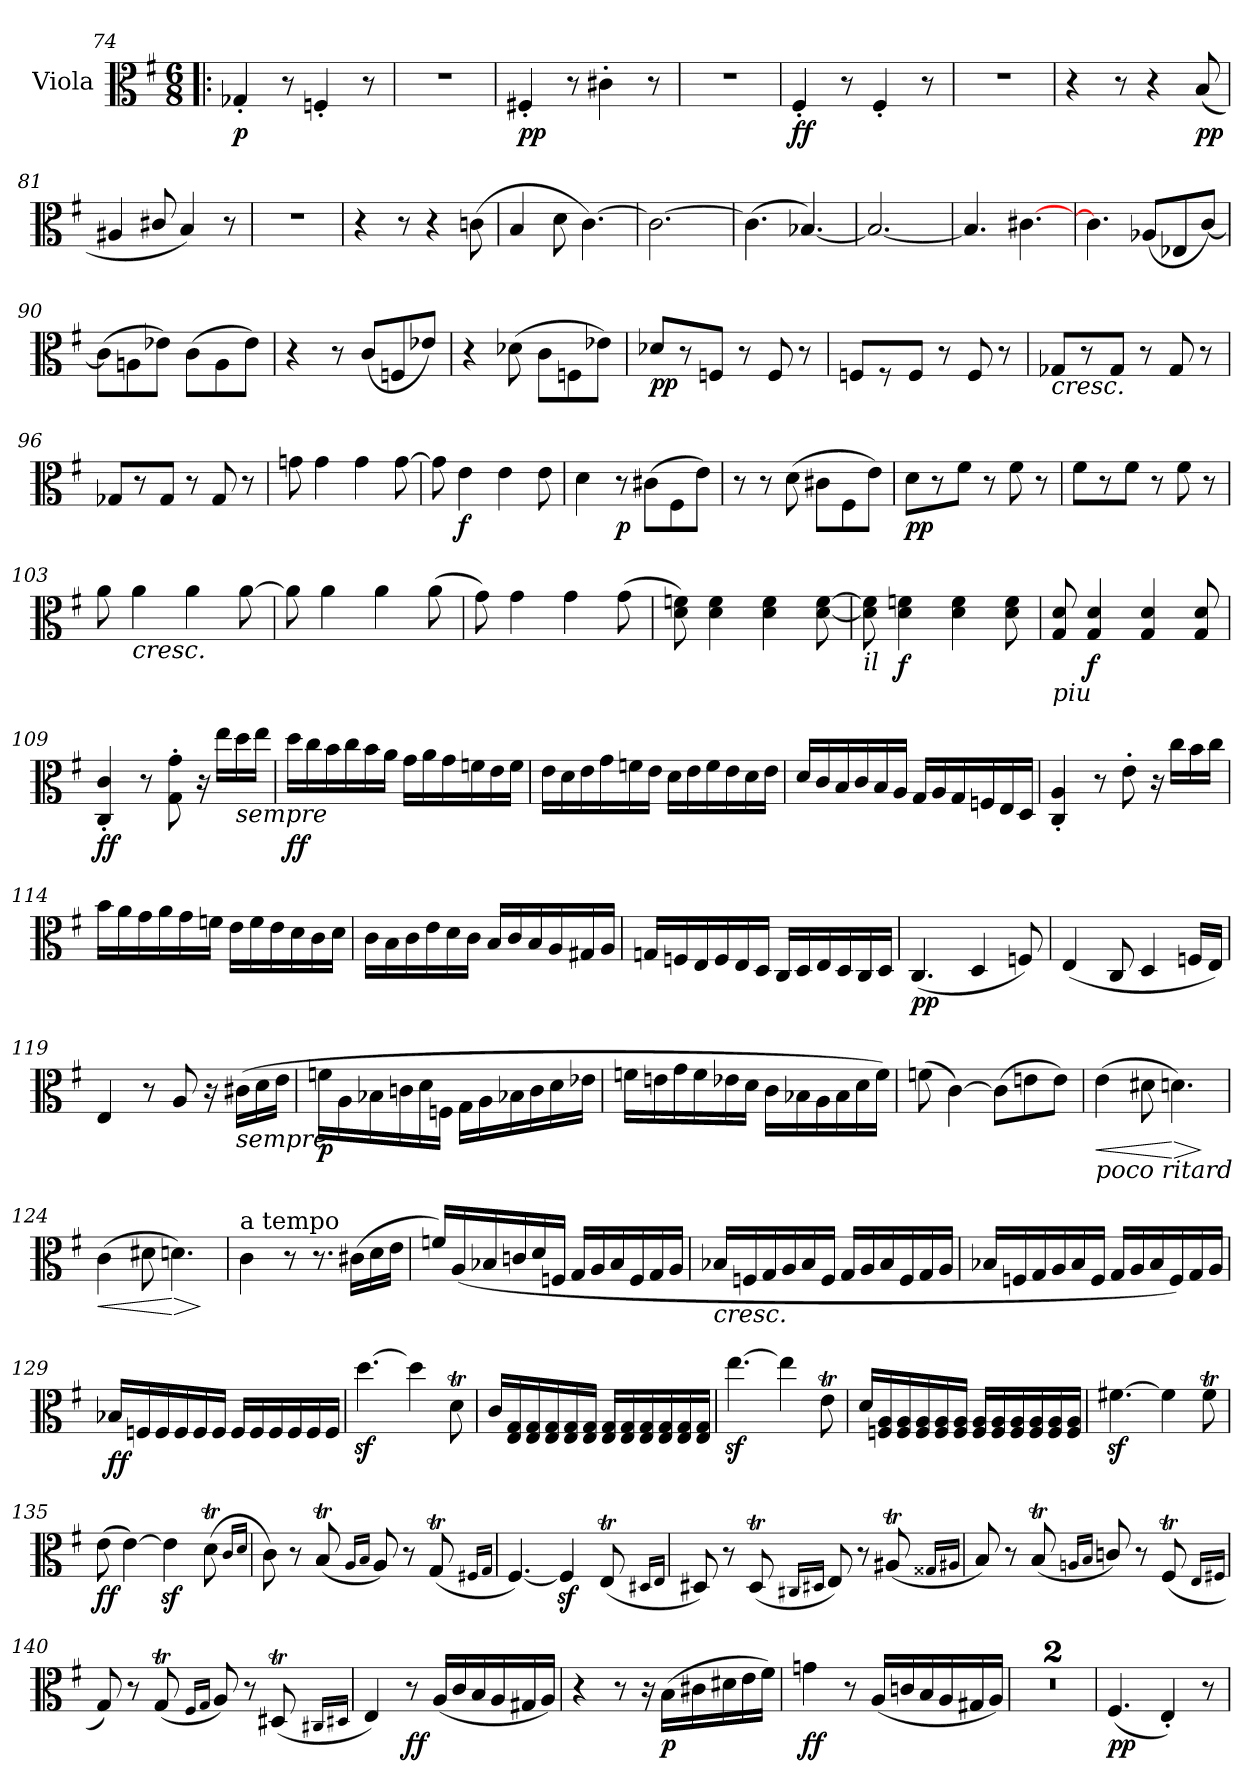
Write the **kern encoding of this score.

**kern	**dynam
*part1	*part1
*staff1	*staff1
*I"Viola	*
*I'Vla	*
!!LO:LB:g=z
*clefC3	*
*k[f#]	*
*e:	*
*M6/8	*
=74!|:	=74!|:
!	!LO:DY:b
4G-X'/	p
8r	.
4Fn'/	.
8r	.
=75	=75
2.r	.
=76	=76
!	!LO:DY:b
4F#X'/	pp
8r	.
4c#X'\	.
8r	.
=77	=77
2.r	.
=78	=78
!	!LO:DY:b
4F#'/	ff
8r	.
4F#'/	.
8r	.
=79	=79
2.r	.
=80	=80
4r	.
8r	.
4r	.
!	!LO:DY:b
(<8B/	pp
=81	=81
4A#X/	.
8c#X/	.
4B/)	.
8r	.
=82	=82
2.r	.
=83	=83
4r	.
8r	.
4r	.
(8cn\	.
=84	=84
4B/	.
8d\	.
[4.c\)	.
=85	=85
2.c\_	.
=86	=86
(4.c\]	.
[4.B-X/)	.
=87	=87
2.B-/_	.
=88	=88
4.B-/]	.
[4.c#\	.
=89	=89
4.c\]	.
(8A-X/L	.
8E-X/	.
[8c/J)	.
=90	=90
(8c\L]	.
8An\	.
8e-X\J)	.
(8c\L	.
8A\	.
8e-\J)	.
=91	=91
4r	.
8r	.
(8c/L	.
8Fn/	.
8e-X/J)	.
=92	=92
4r	.
(>8d-X\	.
8c\L	.
8Fn\	.
8e-X\J)	.
=93	=93
!	!LO:DY:b
8d-X\L	pp
8r	.
8Fn/J	.
8r	.
8F/	.
8r	.
=94	=94
8Fn/L	.
8r	.
8F/J	.
8r	.
8F/	.
8r	.
=95	=95
!LO:TX:b:i:t=cresc.	!
8G-X/L	.
8r	.
8G-/J	.
8r	.
8G-/	.
8r	.
=96	=96
8G-X/L	.
8r	.
8G-/J	.
8r	.
8G-/	.
8r	.
=97	=97
8gn\	.
4g\	.
4g\	.
[8g\	.
=98	=98
8g\]	.
!	!LO:DY:b
4e\	f
4e\	.
8e\	.
=99	=99
4d\	.
!	!LO:DY:b
8rB	p
(>8c#X\L	.
8F#\	.
8e\J)	.
=100	=100
8r	.
8r	.
(>8d\	.
8c#X\L	.
8F#\	.
8e\J)	.
=101	=101
!	!LO:DY:b
8d\L	pp
8r	.
8f#\J	.
8r	.
8f#\	.
8r	.
=102	=102
8f#\L	.
8r	.
8f#\J	.
8r	.
8f#\	.
8r	.
=103	=103
8a\	.
!LO:TX:b:i:t=cresc.	!
4a\	.
4a\	.
[8a\	.
=104	=104
8a\]	.
4a\	.
4a\	.
(8a\	.
=105	=105
8g\)	.
4g\	.
4g\	.
(8g\	.
=106	=106
8d\ 8fn\)	.
4d\ 4f\	.
4d\ 4f\	.
[8d\ [8f\	.
=107	=107
!LO:TX:b:i:t=il	!
8d]\ 8f]\	.
!	!LO:DY:b
4d\ 4fn\	f
4d\ 4f\	.
8d\ 8f\	.
=108	=108
!LO:TX:b:i:t=piu	!
8G/ 8d/	.
!	!LO:DY:b
4G/ 4d/	f
4G/ 4d/	.
8G/ 8d/	.
=109	=109
!	!LO:DY:b
4C'/ 4c'/	ff
8r	.
8G'\ 8g'\	.
16r	.
16ee\LL	.
!LO:TX:b:i:t=sempre	!
16dd\	.
16ee\JJ	.
=110	=110
!	!LO:DY:b
16dd\LL	ff
16cc\	.
16b\	.
16cc\	.
16b\	.
16a\JJ	.
16g\LL	.
16a\	.
16g\	.
16fn\	.
16e\	.
16f\JJ	.
=111	=111
16e\LL	.
16d\	.
16e\	.
16g\	.
16fn\	.
16e\JJ	.
16d\LL	.
16e\	.
16f\	.
16e\	.
16d\	.
16e\JJ	.
=112	=112
16d/LL	.
16c/	.
16B/	.
16c/	.
16B/	.
16A/JJ	.
16G/LL	.
16A/	.
16G/	.
16Fn/	.
16E/	.
16D/JJ	.
=113	=113
4C'/ 4A'/	.
8r	.
8e'\	.
16r	.
16cc\LL	.
16b\	.
16cc\JJ	.
=114	=114
16b\LL	.
16a\	.
16g\	.
16a\	.
16g\	.
16fn\JJ	.
16e\LL	.
16f\	.
16e\	.
16d\	.
16c\	.
16d\JJ	.
=115	=115
16c\LL	.
16B\	.
16c\	.
16e\	.
16d\	.
16c\JJ	.
16B/LL	.
16c/	.
16B/	.
16A/	.
16G#X/	.
16A/JJ	.
=116	=116
16Gn/LL	.
16Fn/	.
16E/	.
16F/	.
16E/	.
16D/JJ	.
16C/LL	.
16D/	.
16E/	.
16D/	.
16C/	.
16D/JJ	.
=117	=117
!	!LO:DY:b
(4.C/	pp
4D/	.
8Fn/)	.
=118	=118
(4E/	.
8C/	.
4D/	.
16Fn/LL	.
16E/JJ)	.
=119	=119
4E/	.
8r	.
8A/	.
16r	.
!LO:TX:b:i:t=sempre	!
(>16c#X\LL	.
16d\	.
16e\JJ	.
=120	=120
!	!LO:DY:b
16fn\LL	p
16A\	.
16B-X\	.
16cn\	.
16d\	.
16Fn\JJ	.
16G\LL	.
16A\	.
16B-X\	.
16c\	.
16d\	.
16e-X\JJ	.
=121	=121
16fn\LL	.
16en\	.
16g\	.
16f\	.
16e-X\	.
16d\JJ	.
16c\LL	.
16B-X\	.
16A\	.
16B-\	.
16d\	.
16f\JJ)	.
=122	=122
(8fn\	.
[4c\)	.
(8c\L]	.
8en\	.
8e\J)	.
=123	=123
!LO:TX:b:i:t=poco ritard	!
!	!LO:HP:b
(4e\	<
8d#X\	.
!	!LO:HP:n=1:b
4.dn\)	[ >
.	]
=124	=124
!	!LO:HP:b
(4c\	<
8d#X\	.
!	!LO:HP:n=1:b
4.dn\)	[ >
.	]
=125	=125
!LO:TX:a:t=a tempo	!
4c\	.
8r	.
8.r	.
(16c#X\LL	.
16d\	.
16e\JJ	.
=126	=126
16fn/LL)	.
(16A/	.
16B-X/	.
16cn/	.
16d/	.
16Fn/JJ	.
16G/LL	.
16A/	.
16B-/	.
16F/	.
16G/	.
16A/JJ	.
=127	=127
!LO:TX:b:i:t=cresc.	!
16B-X/LL	.
16Fn/	.
16G/	.
16A/	.
16B-/	.
16F/JJ	.
16G/LL	.
16A/	.
16B-/	.
16F/	.
16G/	.
16A/JJ	.
=128	=128
16B-X/LL	.
16Fn/	.
16G/	.
16A/	.
16B-/	.
16F/JJ	.
16G/LL	.
16A/	.
16B-/	.
16F/)	.
16G/	.
16A/JJ	.
=129	=129
!	!LO:DY:b
16B-X/LL	ff
16Fn/	.
16F/	.
16F/	.
16F/	.
16F/JJ	.
16F/LL	.
16F/	.
16F/	.
16F/	.
16F/	.
16F/JJ	.
=130	=130
[4.ddz<\	.
4dd\]	.
8dT\	.
=131	=131
16c/LL	.
16E/ 16G/	.
16E/ 16G/	.
16E/ 16G/	.
16E/ 16G/	.
16E/ 16G/JJ	.
16E/ 16G/LL	.
16E/ 16G/	.
16E/ 16G/	.
16E/ 16G/	.
16E/ 16G/	.
16E/ 16G/JJ	.
=132	=132
[4.eez<\	.
4ee\]	.
8eT\	.
=133	=133
16d/LL	.
16Fn/ 16A/	.
16F/ 16A/	.
16F/ 16A/	.
16F/ 16A/	.
16F/ 16A/JJ	.
16F/ 16A/LL	.
16F/ 16A/	.
16F/ 16A/	.
16F/ 16A/	.
16F/ 16A/	.
16F/ 16A/JJ	.
=134	=134
[4.f#Xz<\	.
4f#\]	.
8f#t\	.
=135	=135
!	!LO:DY:b
(8e\	ff
[4e\)	.
4ez<\]	.
(8dT\	.
16qc/LL	.
16qd/JJ	.
=136	=136
8c\)	.
8r	.
(8Bt/	.
16qA/LL	.
16qB/JJ	.
8A/)	.
8r	.
(8GT/	.
16qF#X/LL	.
16qG/JJ	.
=137	=137
[4.F#/)	.
4F#z</]	.
(8ET/	.
16qD#X/LL	.
16qE/JJ	.
=138	=138
8D#X/)	.
8r	.
(8D#t/	.
16qC#X/LL	.
16qD#X/JJ	.
8E/)	.
8r	.
(8A#Xt/	.
16qG##X/LL	.
16qA#X/JJ	.
=139	=139
8B/)	.
8r	.
(<8Bt/	.
16qAn/LL	.
16qB/JJ	.
8cn/)	.
8r	.
(8F#t/	.
16qE/LL	.
16qF#X/JJ	.
=140	=140
8G/)	.
8r	.
(8GT/	.
16qF#/LL	.
16qG/JJ	.
8A/)	.
8r	.
(8D#Xt/	.
16qC#X/LL	.
16qD#X/JJ	.
=141	=141
4E/)	.
!	!LO:DY:b
8r	ff
(16A/LL	.
16c/	.
16B/	.
16A/	.
16G#X/	.
16A/JJ)	.
=142	=142
4r	.
8r	.
16r	.
!	!LO:DY:b
(16B\LL	p
16c#X\	.
16d#X\	.
16e\	.
16f#\JJ)	.
=143	=143
!	!LO:DY:b
4gn\	ff
8r	.
(16A/LL	.
16cn/	.
16B/	.
16A/	.
16G#X/	.
16A/JJ)	.
=144	=144
2.r	.
=145	=145
2.r	.
=146	=146
!	!LO:DY:b
(4.F#/	pp
4E'/)	.
8r	.
=	=
*-	*-
